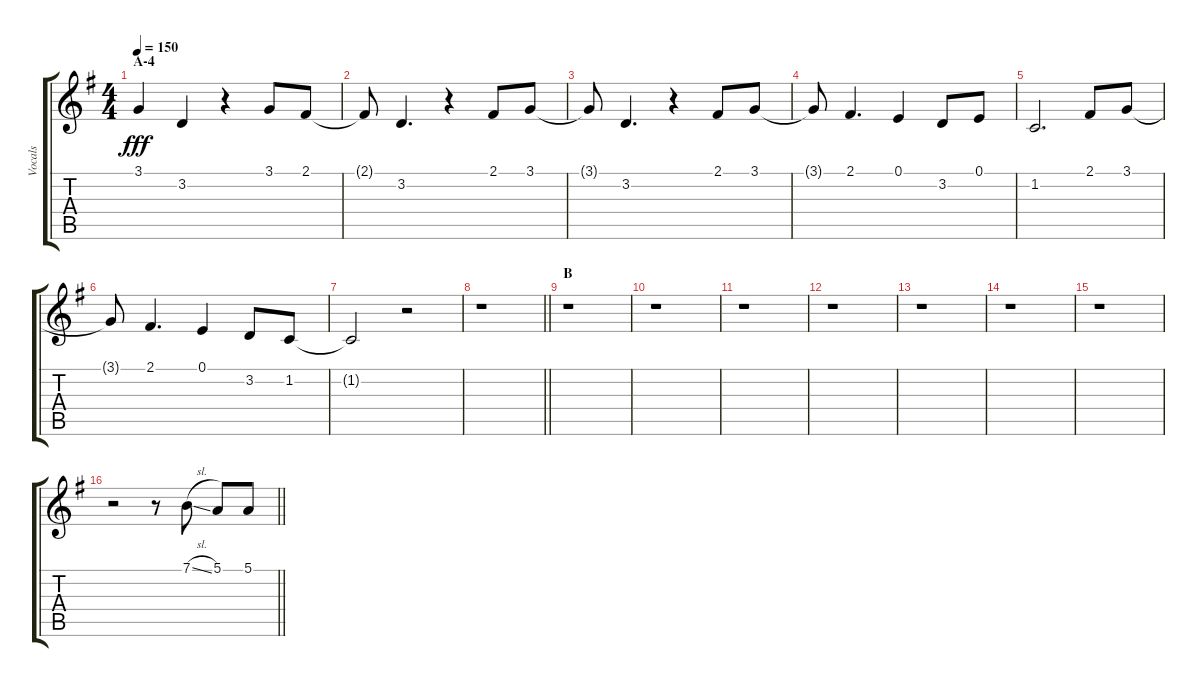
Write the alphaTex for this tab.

\track ("Vocals" "Vocals") {instrument voiceoohs}
\staff {score tabs}
\tuning (E4 B3 G3 D3 A2 E2) {hide}
\ts (4 4)
\section ("" "A-4")
\tempo 150
\clef g2
\ks g
3.1.4{dy fff} 3.2.4 r.4 3.1.8 2.1.8 |
2.1{t}.8 3.2.4{d} r.4 2.1.8 3.1.8 |
3.1{t}.8 3.2.4{d} r.4 2.1.8 3.1.8 |
3.1{t}.8 2.1.4{d} 0.1.4 3.2.8 0.1.8 |
1.2.2{d} 2.1.8 3.1.8 |
3.1{t}.8 2.1.4{d} 0.1.4 3.2.8 1.2.8 |
1.2{t}.2 r.2 |
\barLineRight lightlight
r.1 |
\section ("" "B")
r.1 |
r.1 |
r.1 |
r.1 |
r.1 |
r.1 |
r.1 |
\barLineRight lightlight
r.2 r.8 7.1{sl}.8 5.1.8 5.1.8
